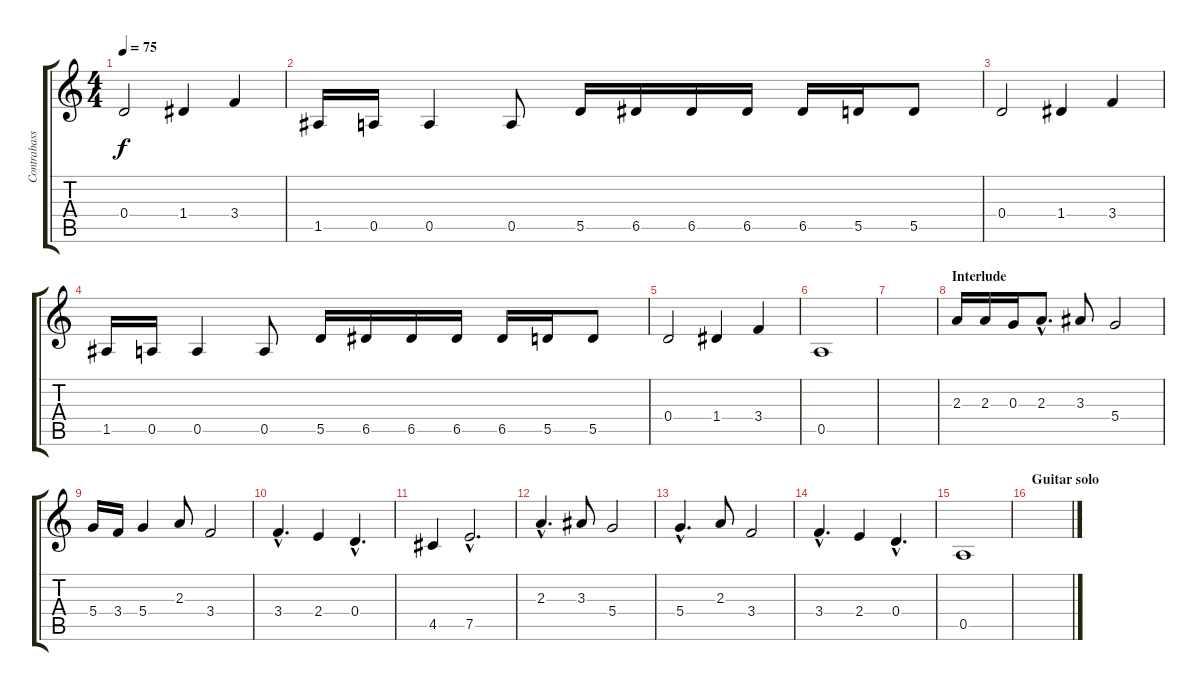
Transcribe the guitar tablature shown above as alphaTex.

\track ("Contrabass" "Contrabass") {instrument contrabass}
\staff {score tabs}
\tuning (E4 B3 G3 D3 A2 E2) {hide}
\ts (4 4)
\tempo 75
\clef g2
\ks c
0.4.2{dy f} 1.4.4 3.4.4 |
1.5.16 0.5.16 0.5.4 0.5.8 5.5.16 6.5.16 6.5.16 6.5.16 6.5.16 5.5.16 5.5.8 |
0.4.2 1.4.4 3.4.4 |
1.5.16 0.5.16 0.5.4 0.5.8 5.5.16 6.5.16 6.5.16 6.5.16 6.5.16 5.5.16 5.5.8 |
0.4.2 1.4.4 3.4.4 |
0.5.1 |
|
\section ("" "Interlude")
2.3.16 2.3.16 0.3.16 2.3{hac}.8{d} 3.3.8 5.4.2 |
5.4.16 3.4.16 5.4.4 2.3.8 3.4.2 |
3.4{hac}.4{d} 2.4.4 0.4{hac}.4{d} |
4.5.4 7.5{hac}.2{d} |
2.3{hac}.4{d} 3.3.8 5.4.2 |
5.4{hac}.4{d} 2.3.8 3.4.2 |
3.4{hac}.4{d} 2.4.4 0.4{hac}.4{d} |
0.5.1 |
\section ("" "Guitar solo")
